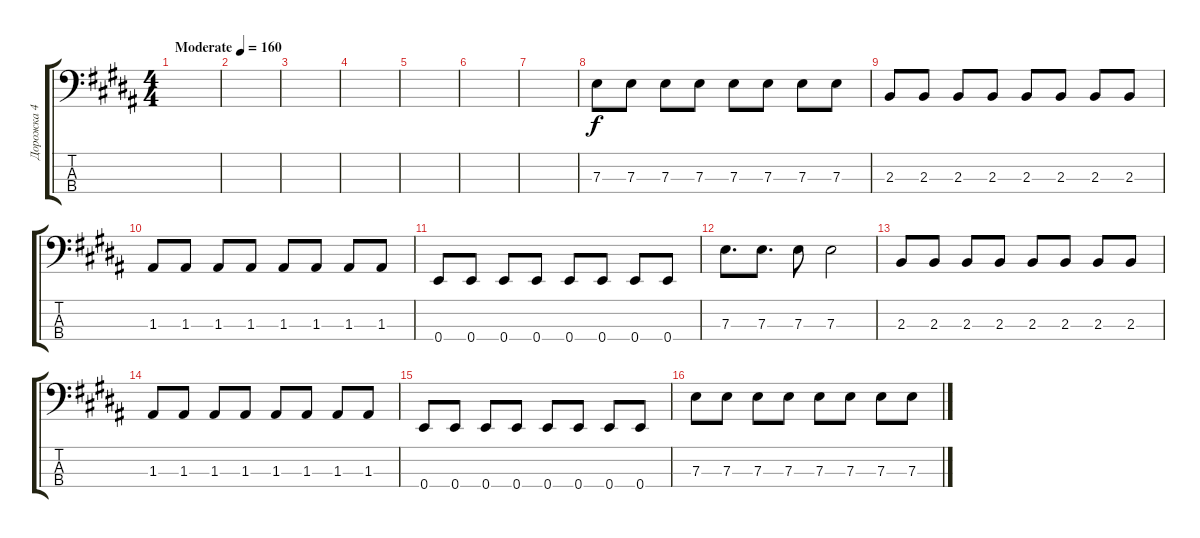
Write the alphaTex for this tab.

\track ("Дорожка 4" "Дорожка 4") {instrument electricbassfinger}
\staff {score tabs}
\tuning (G2 D2 A1 E1) {hide}
\ts (4 4)
\tempo (160 "Moderate")
\clef f4
\ks b
|
|
|
|
|
|
|
7.3.8 7.3.8 7.3.8 7.3.8 7.3.8 7.3.8 7.3.8 7.3.8 |
2.3.8 2.3.8 2.3.8 2.3.8 2.3.8 2.3.8 2.3.8 2.3.8 |
1.3.8 1.3.8 1.3.8 1.3.8 1.3.8 1.3.8 1.3.8 1.3.8 |
0.4.8 0.4.8 0.4.8 0.4.8 0.4.8 0.4.8 0.4.8 0.4.8 |
7.3.8{d} 7.3.8{d} 7.3.8 7.3.2 |
2.3.8 2.3.8 2.3.8 2.3.8 2.3.8 2.3.8 2.3.8 2.3.8 |
1.3.8 1.3.8 1.3.8 1.3.8 1.3.8 1.3.8 1.3.8 1.3.8 |
0.4.8 0.4.8 0.4.8 0.4.8 0.4.8 0.4.8 0.4.8 0.4.8 |
7.3.8 7.3.8 7.3.8 7.3.8 7.3.8 7.3.8 7.3.8 7.3.8
